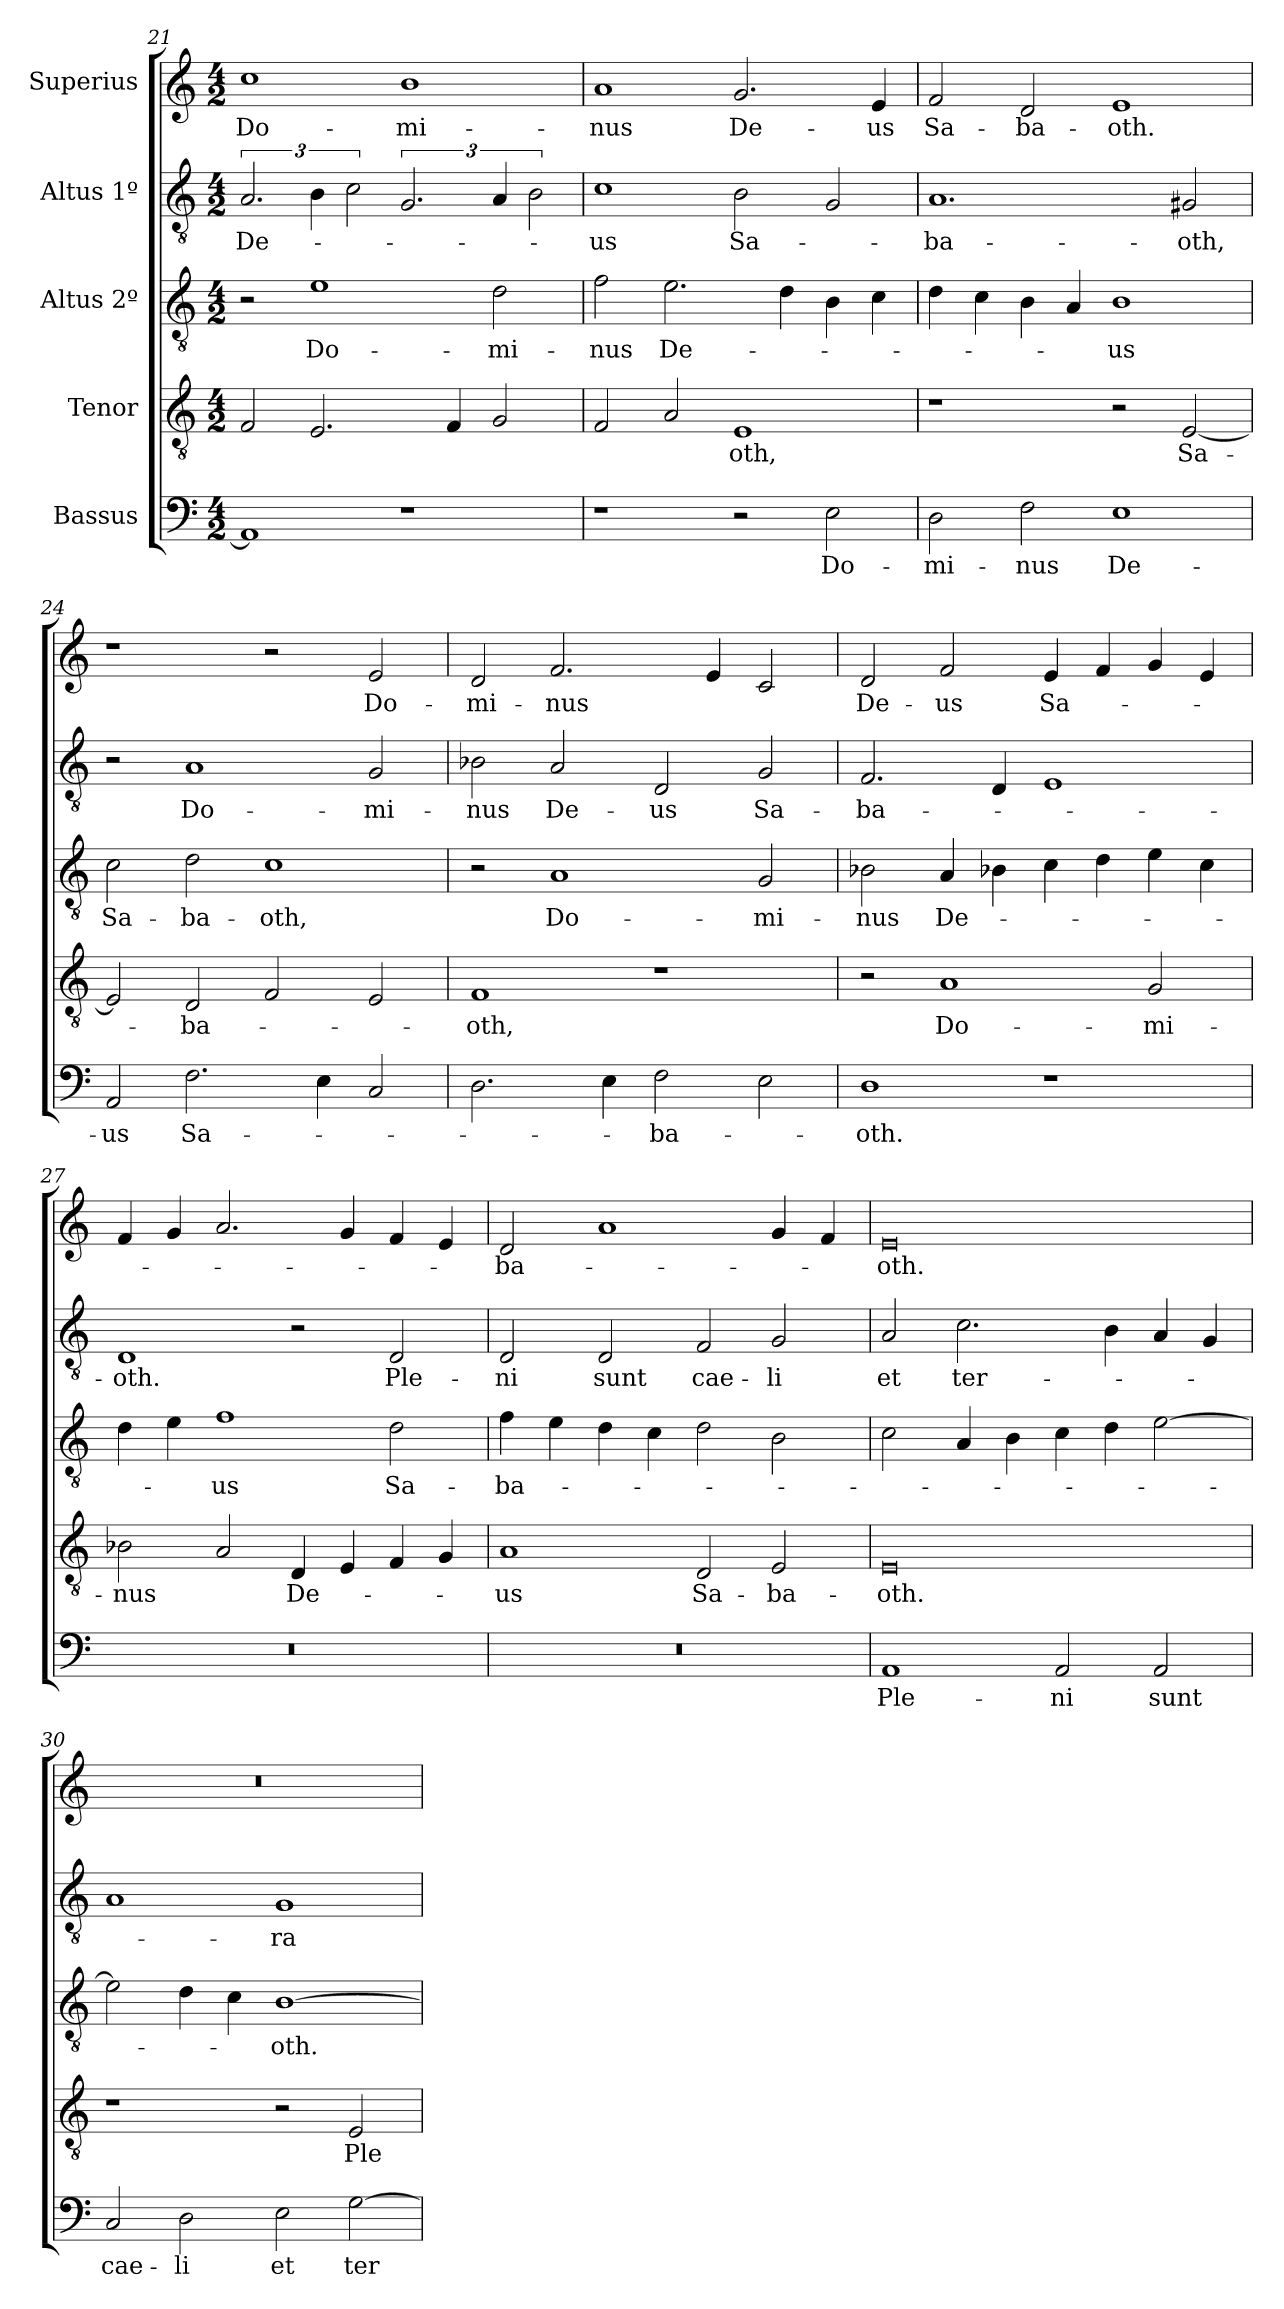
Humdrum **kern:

**kern	**text	**kern	**text	**kern	**text	**kern	**text	**kern	**text
*part5	*part5	*part4	*part4	*part3	*part3	*part2	*part2	*part1	*part1
*staff5	*staff5	*staff4	*staff4	*staff3	*staff3	*staff2	*staff2	*staff1	*staff1
*I"Bassus	*	*I"Tenor	*	*I"Altus 2º	*	*I"Altus 1º	*	*I"Superius	*
*clefF4	*	*clefGv2	*	*clefGv2	*	*clefGv2	*	*clefG2	*
*k[]	*	*k[]	*	*k[]	*	*k[]	*	*k[]	*
*M4/2	*	*M4/2	*	*M4/2	*	*M4/2	*	*M4/2	*
=21	=21	=21	=21	=21	=21	=21	=21	=21	=21
1AA/]	.	2F/	.	2r	.	3.A/	De-	1cc\	Do-
.	.	2.E/	.	1e\	Do-	6B\	.	.	.
.	.	.	.	.	.	3c\	.	.	.
1r	.	.	.	.	.	3.G/	.	1b\	-mi-
.	.	4F/	.	.	.	.	.	.	.
.	.	2G/	.	2d\	-mi-	6A/	.	.	.
.	.	.	.	.	.	3B\	.	.	.
=22	=22	=22	=22	=22	=22	=22	=22	=22	=22
1r	.	2F/	.	2f\	-nus	1c\	-us	1a/	-nus
.	.	2A/	.	2.e\	De-	.	.	.	.
2r	.	1E/	-oth,	.	.	2B\	Sa-	2.g/	De-
.	.	.	.	4d\	.	.	.	.	.
2E\	Do-	.	.	4B\	.	2G/	.	.	.
.	.	.	.	4c\	.	.	.	4e/	-us
=23	=23	=23	=23	=23	=23	=23	=23	=23	=23
2D\	-mi-	1r	.	4d\	.	1.A/	-ba-	2f/	Sa-
.	.	.	.	4c\	.	.	.	.	.
2F\	-nus	.	.	4B\	.	.	.	2d/	-ba-
.	.	.	.	4A/	.	.	.	.	.
1E\	De-	2r	.	1B\	-us	.	.	1e/	-oth.
.	.	[2E/	Sa-	.	.	2G#X/	-oth,	.	.
=24	=24	=24	=24	=24	=24	=24	=24	=24	=24
2AA/	-us	2E/]	.	2c\	Sa-	2r	.	1r	.
2.F\	Sa-	2D/	-ba-	2d\	-ba-	1A/	Do-	.	.
.	.	2F/	.	1c\	-oth,	.	.	2r	.
4E\	.	.	.	.	.	.	.	.	.
2C/	.	2E/	.	.	.	2G/	-mi-	2e/	Do-
=25	=25	=25	=25	=25	=25	=25	=25	=25	=25
2.D\	.	1F/	-oth,	2r	.	2B-X\	-nus	2d/	-mi-
.	.	.	.	1A/	Do-	2A/	De-	2.f/	-nus
4E\	.	.	.	.	.	.	.	.	.
2F\	-ba-	1r	.	.	.	2D/	-us	.	.
.	.	.	.	.	.	.	.	4e/	.
2E\	.	.	.	2G/	-mi-	2G/	Sa-	2c/	.
=26	=26	=26	=26	=26	=26	=26	=26	=26	=26
1D\	-oth.	2r	.	2B-X\	-nus	2.F/	-ba-	2d/	De-
.	.	1A/	Do-	4A/	De-	.	.	2f/	-us
.	.	.	.	4B-X\	.	4D/	.	.	.
1r	.	.	.	4c\	.	1E/	.	4e/	Sa-
.	.	.	.	4d\	.	.	.	4f/	.
.	.	2G/	-mi-	4e\	.	.	.	4g/	.
.	.	.	.	4c\	.	.	.	4e/	.
=27	=27	=27	=27	=27	=27	=27	=27	=27	=27
0r	.	2B-X\	-nus	4d\	.	1D/	-oth.	4f/	.
.	.	.	.	4e\	.	.	.	4g/	.
.	.	2A/	.	1f\	-us	.	.	2.a/	.
.	.	4D/	De-	.	.	2r	.	.	.
.	.	4E/	.	.	.	.	.	4g/	.
.	.	4F/	.	2d\	Sa-	2D/	Ple-	4f/	.
.	.	4G/	.	.	.	.	.	4e/	.
=28	=28	=28	=28	=28	=28	=28	=28	=28	=28
0r	.	1A/	-us	4f\	-ba-	2D/	-ni	2d/	-ba-
.	.	.	.	4e\	.	.	.	.	.
.	.	.	.	4d\	.	2D/	sunt	1a/	.
.	.	.	.	4c\	.	.	.	.	.
.	.	2D/	Sa-	2d\	.	2F/	cae-	.	.
.	.	2E/	-ba-	2B\	.	2G/	-li	4g/	.
.	.	.	.	.	.	.	.	4f/	.
=29	=29	=29	=29	=29	=29	=29	=29	=29	=29
1AA/	Ple-	0E/	-oth.	2c\	.	2A/	et	0e/	-oth.
.	.	.	.	4A/	.	2.c\	ter-	.	.
.	.	.	.	4B\	.	.	.	.	.
2AA/	-ni	.	.	4c\	.	.	.	.	.
.	.	.	.	4d\	.	4B\	.	.	.
2AA/	sunt	.	.	[2e\	.	4A/	.	.	.
.	.	.	.	.	.	4G/	.	.	.
=30	=30	=30	=30	=30	=30	=30	=30	=30	=30
2C/	cae-	1r	.	2e\]	.	1A/	.	0r	.
2D\	-li	.	.	4d\	.	.	.	.	.
.	.	.	.	4c\	.	.	.	.	.
2E\	et	2r	.	[1B\	-oth.	1G/	-ra	.	.
[2G\	ter-	2E/	Ple-	.	.	.	.	.	.
=	=	=	=	=	=	=	=	=	=
*-	*-	*-	*-	*-	*-	*-	*-	*-	*-
